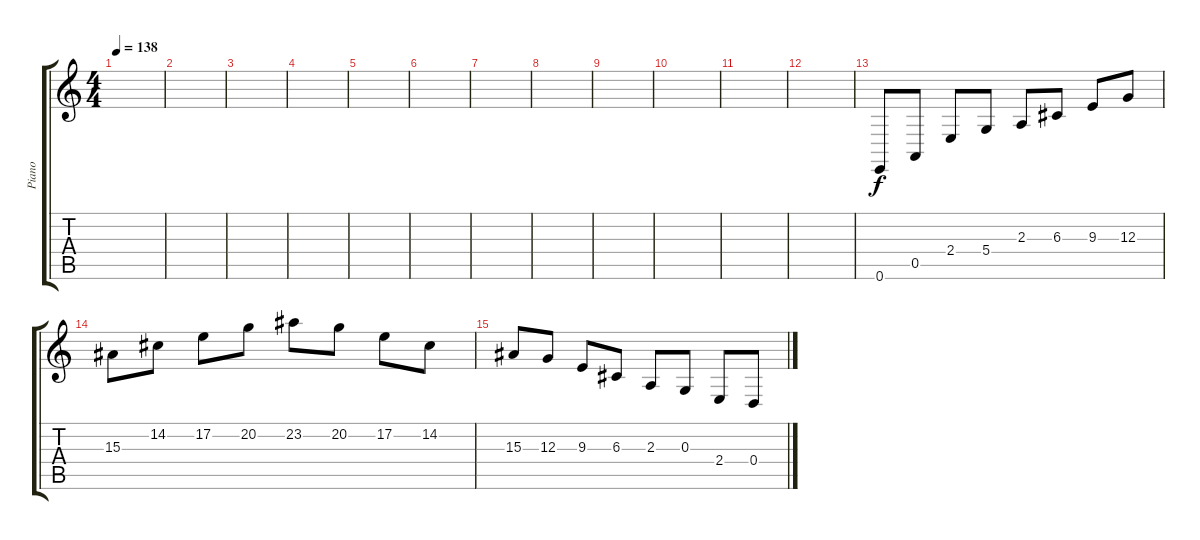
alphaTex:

\track ("Piano" "Piano") {instrument electricgrandpiano}
\staff {score tabs}
\tuning (E4 B3 G3 D3 A2 E2) {hide}
\ts (4 4)
\tempo 138
\clef g2
\ks c
|
|
|
|
|
|
|
|
|
|
|
|
0.6.8 0.5.8 2.4.8 5.4.8 2.3.8 6.3.8 9.3.8 12.3.8 |
15.3.8 14.2.8 17.2.8 20.2.8 23.2.8 20.2.8 17.2.8 14.2.8 |
15.3.8 12.3.8 9.3.8 6.3.8 2.3.8 0.3.8 2.4.8 0.4.8
